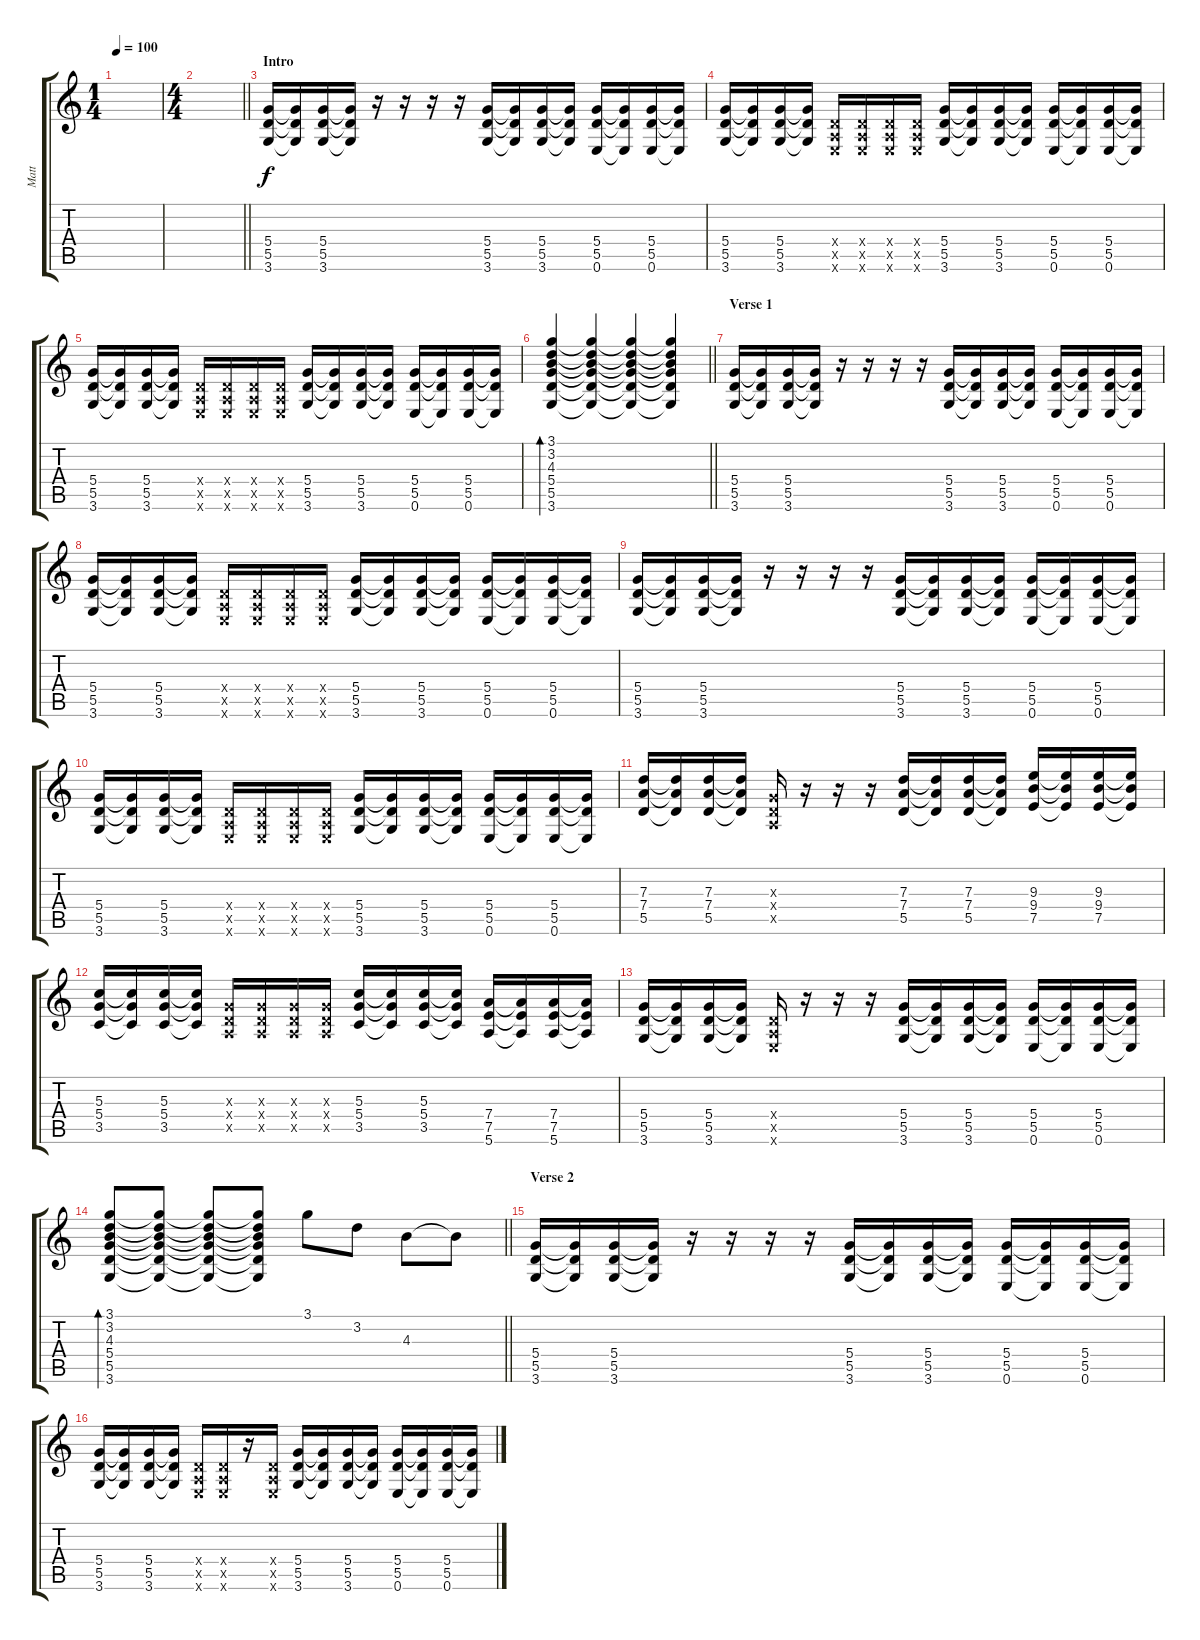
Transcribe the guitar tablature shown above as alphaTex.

\track ("Matt" "Matt") {instrument electricguitarclean}
\staff {score tabs}
\tuning (E4 B3 G3 D3 A2 E2) {hide}
\ts (1 4)
\tempo 100
\clef g2
\ks c
|
\ts (4 4)
\barLineRight lightlight
|
\section ("" "Intro")
(5.4 5.5 3.6).16 (5.4{t} 5.5{t} 3.6{t}).16 (5.4 5.5 3.6).16 (5.4{t} 5.5{t} 3.6{t}).16 r.16 r.16 r.16 r.16 (5.4 5.5 3.6).16 (5.4{t} 5.5{t} 3.6{t}).16 (5.4 5.5 3.6).16 (5.4{t} 5.5{t} 3.6{t}).16 (5.4 5.5 0.6).16 (5.4{t} 5.5{t} 0.6{t}).16 (5.4 5.5 0.6).16 (5.4{t} 5.5{t} 0.6{t}).16 |
(5.4 5.5 3.6).16 (5.4{t} 5.5{t} 3.6{t}).16 (5.4 5.5 3.6).16 (5.4{t} 5.5{t} 3.6{t}).16 (0.4{x} 0.5{x} 0.6{x}).16 (0.4{x} 0.5{x} 0.6{x}).16 (0.4{x} 0.5{x} 0.6{x}).16 (0.4{x} 0.5{x} 0.6{x}).16 (5.4 5.5 3.6).16 (5.4{t} 5.5{t} 3.6{t}).16 (5.4 5.5 3.6).16 (5.4{t} 5.5{t} 3.6{t}).16 (5.4 5.5 0.6).16 (5.4{t} 5.5{t} 0.6{t}).16 (5.4 5.5 0.6).16 (5.4{t} 5.5{t} 0.6{t}).16 |
(5.4 5.5 3.6).16 (5.4{t} 5.5{t} 3.6{t}).16 (5.4 5.5 3.6).16 (5.4{t} 5.5{t} 3.6{t}).16 (0.4{x} 0.5{x} 0.6{x}).16 (0.4{x} 0.5{x} 0.6{x}).16 (0.4{x} 0.5{x} 0.6{x}).16 (0.4{x} 0.5{x} 0.6{x}).16 (5.4 5.5 3.6).16 (5.4{t} 5.5{t} 3.6{t}).16 (5.4 5.5 3.6).16 (5.4{t} 5.5{t} 3.6{t}).16 (5.4 5.5 0.6).16 (5.4{t} 5.5{t} 0.6{t}).16 (5.4 5.5 0.6).16 (5.4{t} 5.5{t} 0.6{t}).16 |
\barLineRight lightlight
(3.1 3.2 4.3 5.4 5.5 3.6).4{bd 60} (3.1{t} 3.2{t} 4.3{t} 5.4{t} 5.5{t} 3.6{t}).4 (3.1{t} 3.2{t} 4.3{t} 5.4{t} 5.5{t} 3.6{t}).4 (3.1{t} 3.2{t} 4.3{t} 5.4{t} 5.5{t} 3.6{t}).4 |
\section ("" "Verse 1")
(5.4 5.5 3.6).16 (5.4{t} 5.5{t} 3.6{t}).16 (5.4 5.5 3.6).16 (5.4{t} 5.5{t} 3.6{t}).16 r.16 r.16 r.16 r.16 (5.4 5.5 3.6).16 (5.4{t} 5.5{t} 3.6{t}).16 (5.4 5.5 3.6).16 (5.4{t} 5.5{t} 3.6{t}).16 (5.4 5.5 0.6).16 (5.4{t} 5.5{t} 0.6{t}).16 (5.4 5.5 0.6).16 (5.4{t} 5.5{t} 0.6{t}).16 |
(5.4 5.5 3.6).16 (5.4{t} 5.5{t} 3.6{t}).16 (5.4 5.5 3.6).16 (5.4{t} 5.5{t} 3.6{t}).16 (0.4{x} 0.5{x} 0.6{x}).16 (0.4{x} 0.5{x} 0.6{x}).16 (0.4{x} 0.5{x} 0.6{x}).16 (0.4{x} 0.5{x} 0.6{x}).16 (5.4 5.5 3.6).16 (5.4{t} 5.5{t} 3.6{t}).16 (5.4 5.5 3.6).16 (5.4{t} 5.5{t} 3.6{t}).16 (5.4 5.5 0.6).16 (5.4{t} 5.5{t} 0.6{t}).16 (5.4 5.5 0.6).16 (5.4{t} 5.5{t} 0.6{t}).16 |
(5.4 5.5 3.6).16 (5.4{t} 5.5{t} 3.6{t}).16 (5.4 5.5 3.6).16 (5.4{t} 5.5{t} 3.6{t}).16 r.16 r.16 r.16 r.16 (5.4 5.5 3.6).16 (5.4{t} 5.5{t} 3.6{t}).16 (5.4 5.5 3.6).16 (5.4{t} 5.5{t} 3.6{t}).16 (5.4 5.5 0.6).16 (5.4{t} 5.5{t} 0.6{t}).16 (5.4 5.5 0.6).16 (5.4{t} 5.5{t} 0.6{t}).16 |
(5.4 5.5 3.6).16 (5.4{t} 5.5{t} 3.6{t}).16 (5.4 5.5 3.6).16 (5.4{t} 5.5{t} 3.6{t}).16 (0.4{x} 0.5{x} 0.6{x}).16 (0.4{x} 0.5{x} 0.6{x}).16 (0.4{x} 0.5{x} 0.6{x}).16 (0.4{x} 0.5{x} 0.6{x}).16 (5.4 5.5 3.6).16 (5.4{t} 5.5{t} 3.6{t}).16 (5.4 5.5 3.6).16 (5.4{t} 5.5{t} 3.6{t}).16 (5.4 5.5 0.6).16 (5.4{t} 5.5{t} 0.6{t}).16 (5.4 5.5 0.6).16 (5.4{t} 5.5{t} 0.6{t}).16 |
(7.3 7.4 5.5).16 (7.3{t} 7.4{t} 5.5{t}).16 (7.3 7.4 5.5).16 (7.3{t} 7.4{t} 5.5{t}).16 (0.3{x} 0.4{x} 0.5{x}).16 r.16 r.16 r.16 (7.3 7.4 5.5).16 (7.3{t} 7.4{t} 5.5{t}).16 (7.3 7.4 5.5).16 (7.3{t} 7.4{t} 5.5{t}).16 (9.3 9.4 7.5).16 (9.3{t} 9.4{t} 7.5{t}).16 (9.3 9.4 7.5).16 (9.3{t} 9.4{t} 7.5{t}).16 |
(5.3 5.4 3.5).16 (5.3{t} 5.4{t} 3.5{t}).16 (5.3 5.4 3.5).16 (5.3{t} 5.4{t} 3.5{t}).16 (0.3{x} 0.4{x} 0.5{x}).16 (0.3{x} 0.4{x} 0.5{x}).16 (0.3{x} 0.4{x} 0.5{x}).16 (0.3{x} 0.4{x} 0.5{x}).16 (5.3 5.4 3.5).16 (5.3{t} 5.4{t} 3.5{t}).16 (5.3 5.4 3.5).16 (5.3{t} 5.4{t} 3.5{t}).16 (7.4 7.5 5.6).16 (7.4{t} 7.5{t} 5.6{t}).16 (7.4 7.5 5.6).16 (7.4{t} 7.5{t} 5.6{t}).16 |
(5.4 5.5 3.6).16 (5.4{t} 5.5{t} 3.6{t}).16 (5.4 5.5 3.6).16 (5.4{t} 5.5{t} 3.6{t}).16 (0.4{x} 0.5{x} 0.6{x}).16 r.16 r.16 r.16 (5.4 5.5 3.6).16 (5.4{t} 5.5{t} 3.6{t}).16 (5.4 5.5 3.6).16 (5.4{t} 5.5{t} 3.6{t}).16 (5.4 5.5 0.6).16 (5.4{t} 5.5{t} 0.6{t}).16 (5.4 5.5 0.6).16 (5.4{t} 5.5{t} 0.6{t}).16 |
\barLineRight lightlight
(3.1 3.2 4.3 5.4 5.5 3.6).8{bd 240} (3.1{t} 3.2{t} 4.3{t} 5.4{t} 5.5{t} 3.6{t}).8 (3.1{t} 3.2{t} 4.3{t} 5.4{t} 5.5{t} 3.6{t}).8 (3.1{t} 3.2{t} 4.3{t} 5.4{t} 5.5{t} 3.6{t}).8 3.1.8 3.2.8 4.3.8 4.3{t}.8 |
\section ("" "Verse 2")
(5.4 5.5 3.6).16{instrument electricguitarjazz} (5.4{t} 5.5{t} 3.6{t}).16 (5.4 5.5 3.6).16 (5.4{t} 5.5{t} 3.6{t}).16 r.16 r.16 r.16 r.16 (5.4 5.5 3.6).16 (5.4{t} 5.5{t} 3.6{t}).16 (5.4 5.5 3.6).16 (5.4{t} 5.5{t} 3.6{t}).16 (5.4 5.5 0.6).16 (5.4{t} 5.5{t} 0.6{t}).16 (5.4 5.5 0.6).16 (5.4{t} 5.5{t} 0.6{t}).16 |
(5.4 5.5 3.6).16 (5.4{t} 5.5{t} 3.6{t}).16 (5.4 5.5 3.6).16 (5.4{t} 5.5{t} 3.6{t}).16 (0.4{x} 0.5{x} 0.6{x}).16 (0.4{x} 0.5{x} 0.6{x}).16 r.16 (0.4{x} 0.5{x} 0.6{x}).16 (5.4 5.5 3.6).16 (5.4{t} 5.5{t} 3.6{t}).16 (5.4 5.5 3.6).16 (5.4{t} 5.5{t} 3.6{t}).16 (5.4 5.5 0.6).16 (5.4{t} 5.5{t} 0.6{t}).16 (5.4 5.5 0.6).16 (5.4{t} 5.5{t} 0.6{t}).16
